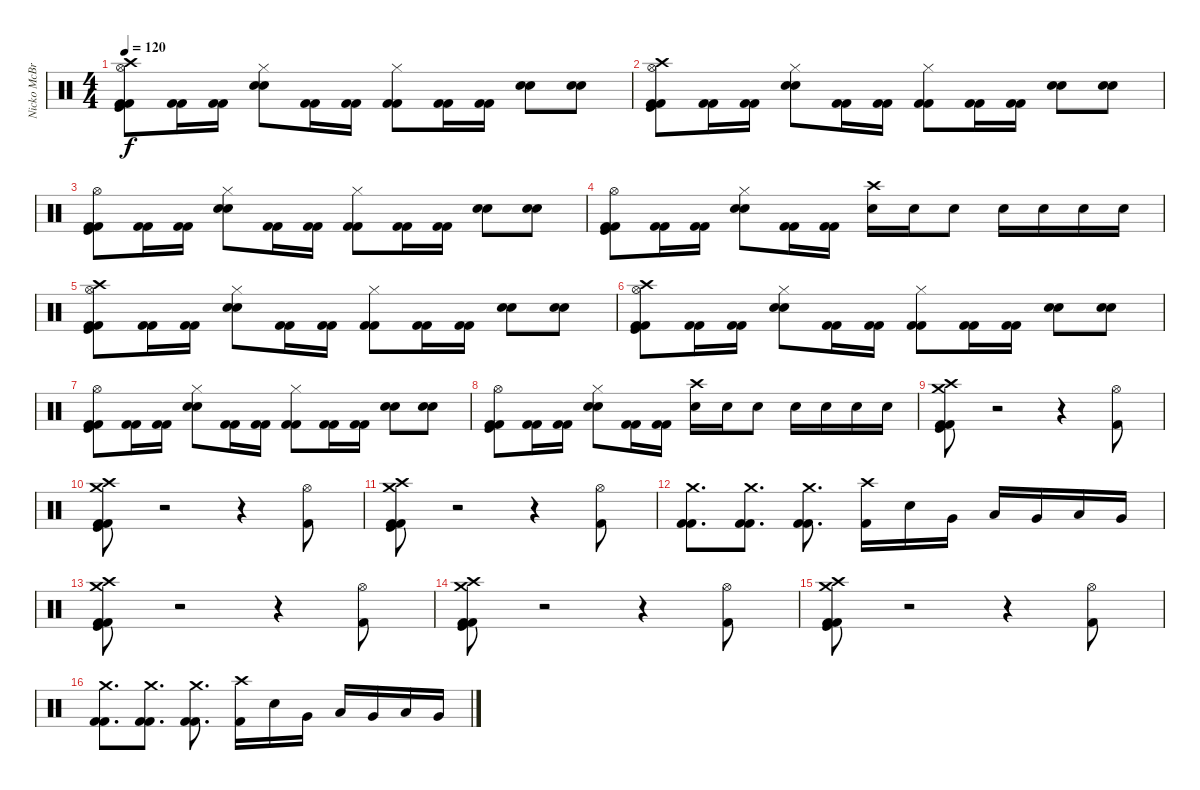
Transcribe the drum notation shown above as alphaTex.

\track ("Nicko McBrain" "Nicko McBr") {instrument percussion}
\staff {score}
\articulation defaults
\ts (4 4)
\tempo 120
\clef neutral
\ks c
("Crash high (hit)" "Hi-Hat (open)" "Kick (hit)" "Kick (hit) 2" "Kick (hit) 2").8{dy f} ("Kick (hit) 2" "Kick (hit) 2").16 ("Kick (hit) 2" "Kick (hit) 2").16 ("Hi-Hat (closed)" "Snare (hit) 2" "Snare (hit) 2").8 ("Kick (hit) 2" "Kick (hit) 2").16 ("Kick (hit) 2" "Kick (hit) 2").16 ("Hi-Hat (closed)" "Kick (hit) 2" "Kick (hit) 2").8 ("Kick (hit) 2" "Kick (hit) 2").16 ("Kick (hit) 2" "Kick (hit) 2").16 ("Snare (hit) 2" "Snare (hit) 2").8 ("Snare (hit) 2" "Snare (hit) 2").8 |
("Crash high (hit)" "Hi-Hat (open)" "Kick (hit)" "Kick (hit) 2" "Kick (hit) 2").8 ("Kick (hit) 2" "Kick (hit) 2").16 ("Kick (hit) 2" "Kick (hit) 2").16 ("Hi-Hat (closed)" "Snare (hit) 2" "Snare (hit) 2").8 ("Kick (hit) 2" "Kick (hit) 2").16 ("Kick (hit) 2" "Kick (hit) 2").16 ("Hi-Hat (closed)" "Kick (hit) 2" "Kick (hit) 2").8 ("Kick (hit) 2" "Kick (hit) 2").16 ("Kick (hit) 2" "Kick (hit) 2").16 ("Snare (hit) 2" "Snare (hit) 2").8 ("Snare (hit) 2" "Snare (hit) 2").8 |
("Hi-Hat (open)" "Kick (hit)" "Kick (hit) 2" "Kick (hit) 2").8 ("Kick (hit) 2" "Kick (hit) 2").16 ("Kick (hit) 2" "Kick (hit) 2").16 ("Hi-Hat (closed)" "Snare (hit) 2" "Snare (hit) 2").8 ("Kick (hit) 2" "Kick (hit) 2").16 ("Kick (hit) 2" "Kick (hit) 2").16 ("Hi-Hat (closed)" "Kick (hit) 2" "Kick (hit) 2").8 ("Kick (hit) 2" "Kick (hit) 2").16 ("Kick (hit) 2" "Kick (hit) 2").16 ("Snare (hit) 2" "Snare (hit) 2").8 ("Snare (hit) 2" "Snare (hit) 2").8 |
("Hi-Hat (open)" "Kick (hit)" "Kick (hit) 2" "Kick (hit) 2").8 ("Kick (hit) 2" "Kick (hit) 2").16 ("Kick (hit) 2" "Kick (hit) 2").16 ("Hi-Hat (closed)" "Snare (hit) 2" "Snare (hit) 2").8 ("Kick (hit) 2" "Kick (hit) 2").16 ("Kick (hit) 2" "Kick (hit) 2").16 ("Crash high (hit)" "Snare (hit) 2").16 "Snare (hit) 2".16 "Snare (hit) 2".8 "Snare (hit) 2".16 "Snare (hit) 2".16 "Snare (hit) 2".16 "Snare (hit) 2".16 |
("Crash high (hit)" "Hi-Hat (open)" "Kick (hit)" "Kick (hit) 2" "Kick (hit) 2").8 ("Kick (hit) 2" "Kick (hit) 2").16 ("Kick (hit) 2" "Kick (hit) 2").16 ("Hi-Hat (closed)" "Snare (hit) 2" "Snare (hit) 2").8 ("Kick (hit) 2" "Kick (hit) 2").16 ("Kick (hit) 2" "Kick (hit) 2").16 ("Hi-Hat (closed)" "Kick (hit) 2" "Kick (hit) 2").8 ("Kick (hit) 2" "Kick (hit) 2").16 ("Kick (hit) 2" "Kick (hit) 2").16 ("Snare (hit) 2" "Snare (hit) 2").8 ("Snare (hit) 2" "Snare (hit) 2").8 |
("Crash high (hit)" "Hi-Hat (open)" "Kick (hit)" "Kick (hit) 2" "Kick (hit) 2").8 ("Kick (hit) 2" "Kick (hit) 2").16 ("Kick (hit) 2" "Kick (hit) 2").16 ("Hi-Hat (closed)" "Snare (hit) 2" "Snare (hit) 2").8 ("Kick (hit) 2" "Kick (hit) 2").16 ("Kick (hit) 2" "Kick (hit) 2").16 ("Hi-Hat (closed)" "Kick (hit) 2" "Kick (hit) 2").8 ("Kick (hit) 2" "Kick (hit) 2").16 ("Kick (hit) 2" "Kick (hit) 2").16 ("Snare (hit) 2" "Snare (hit) 2").8 ("Snare (hit) 2" "Snare (hit) 2").8 |
("Hi-Hat (open)" "Kick (hit)" "Kick (hit) 2" "Kick (hit) 2").8 ("Kick (hit) 2" "Kick (hit) 2").16 ("Kick (hit) 2" "Kick (hit) 2").16 ("Hi-Hat (closed)" "Snare (hit) 2" "Snare (hit) 2").8 ("Kick (hit) 2" "Kick (hit) 2").16 ("Kick (hit) 2" "Kick (hit) 2").16 ("Hi-Hat (closed)" "Kick (hit) 2" "Kick (hit) 2").8 ("Kick (hit) 2" "Kick (hit) 2").16 ("Kick (hit) 2" "Kick (hit) 2").16 ("Snare (hit) 2" "Snare (hit) 2").8 ("Snare (hit) 2" "Snare (hit) 2").8 |
("Hi-Hat (open)" "Kick (hit)" "Kick (hit) 2" "Kick (hit) 2").8 ("Kick (hit) 2" "Kick (hit) 2").16 ("Kick (hit) 2" "Kick (hit) 2").16 ("Hi-Hat (closed)" "Snare (hit) 2" "Snare (hit) 2").8 ("Kick (hit) 2" "Kick (hit) 2").16 ("Kick (hit) 2" "Kick (hit) 2").16 ("Crash high (hit)" "Snare (hit) 2").16 "Snare (hit) 2".16 "Snare (hit) 2".8 "Snare (hit) 2".16 "Snare (hit) 2".16 "Snare (hit) 2".16 "Snare (hit) 2".16 |
("Crash medium (hit)" "Crash high (hit)" "Kick (hit)" "Kick (hit) 2" "Kick (hit) 2").8 r.2 r.4 ("Hi-Hat (open)" "Kick (hit) 2").8 |
("Crash medium (hit)" "Crash high (hit)" "Kick (hit)" "Kick (hit) 2" "Kick (hit) 2").8 r.2 r.4 ("Hi-Hat (open)" "Kick (hit) 2").8 |
("Crash medium (hit)" "Crash high (hit)" "Kick (hit)" "Kick (hit) 2" "Kick (hit) 2").8 r.2 r.4 ("Hi-Hat (open)" "Kick (hit) 2").8 |
("Crash medium (hit)" "Kick (hit) 2" "Kick (hit) 2").8{d} ("Crash medium (hit)" "Kick (hit) 2" "Kick (hit) 2").8{d} ("Crash medium (hit)" "Kick (hit) 2" "Kick (hit) 2").8{d} ("Crash high (hit)" "Kick (hit) 2").16 "Snare (hit) 2".16 "Very Low Tom (hit)".16 "Low Floor Tom (hit)".16 "Very Low Tom (hit)".16 "Low Floor Tom (hit)".16 "Very Low Tom (hit)".16 |
("Crash medium (hit)" "Crash high (hit)" "Kick (hit)" "Kick (hit) 2" "Kick (hit) 2").8 r.2 r.4 ("Hi-Hat (open)" "Kick (hit) 2").8 |
("Crash medium (hit)" "Crash high (hit)" "Kick (hit)" "Kick (hit) 2" "Kick (hit) 2").8 r.2 r.4 ("Hi-Hat (open)" "Kick (hit) 2").8 |
("Crash medium (hit)" "Crash high (hit)" "Kick (hit)" "Kick (hit) 2" "Kick (hit) 2").8 r.2 r.4 ("Hi-Hat (open)" "Kick (hit) 2").8 |
("Crash medium (hit)" "Kick (hit) 2" "Kick (hit) 2").8{d} ("Crash medium (hit)" "Kick (hit) 2" "Kick (hit) 2").8{d} ("Crash medium (hit)" "Kick (hit) 2" "Kick (hit) 2").8{d} ("Crash high (hit)" "Kick (hit) 2").16 "Snare (hit) 2".16 "Very Low Tom (hit)".16 "Low Floor Tom (hit)".16 "Very Low Tom (hit)".16 "Low Floor Tom (hit)".16 "Very Low Tom (hit)".16
